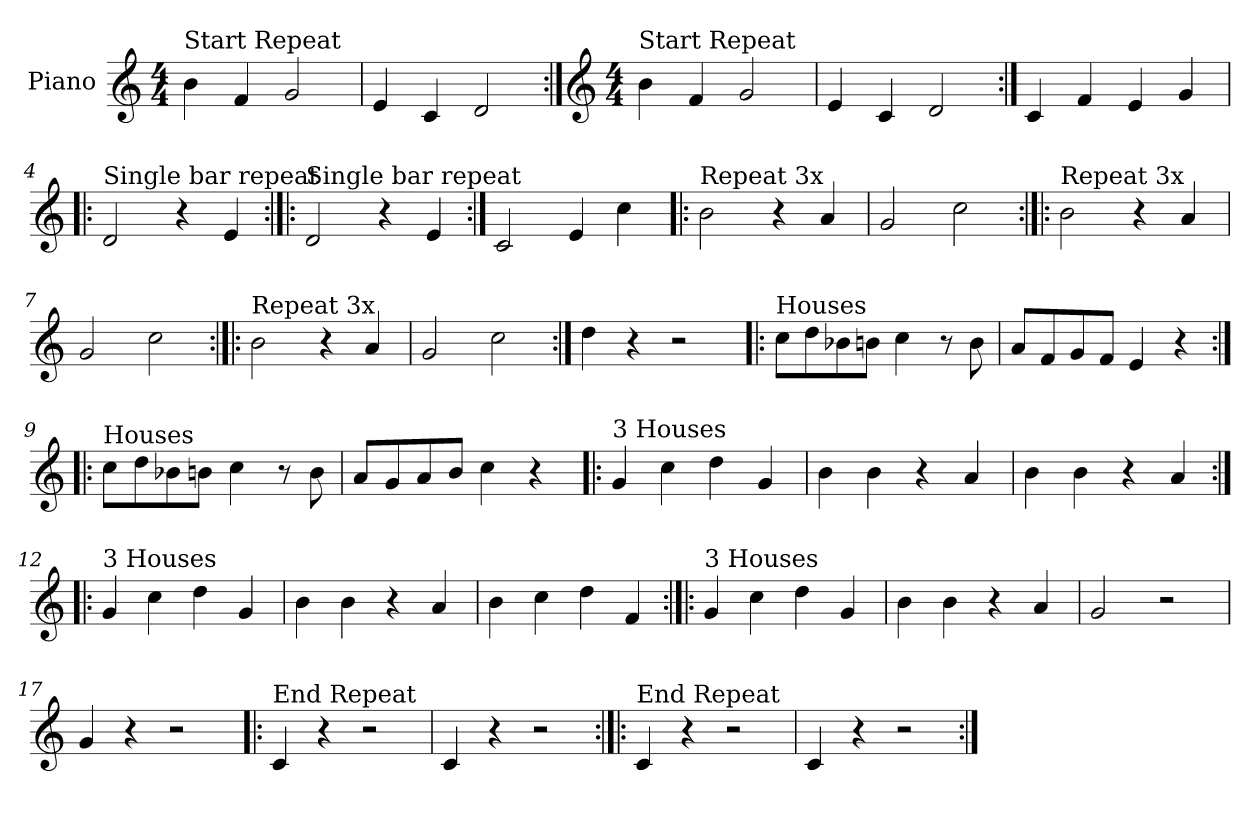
**kern
*part1
*staff1
*I"Piano
*I'Pno.
*clefG2
*k[]
*M4/4
=1
!LO:TX:t=Start Repeat
4b
4f
2g
=2
4e
4c
2d
=1:|!
*clefG2
*k[]
*M4/4
!LO:TX:t=Start Repeat
4b
4f
2g
=2
4e
4c
2d
=3:|!
4c
4f
4e
4g
=4!|:
!LO:TX:t=Single bar repeat
2d
4r
4e
=4:|!|:
!LO:TX:t=Single bar repeat
2d
4r
4e
=5:|!
2c
4e
4cc
=6!|:
!LO:TX:t=Repeat 3x
2b
4r
4a
=7
2g
2cc
=6:|!|:
!LO:TX:t=Repeat 3x
2b
4r
4a
=7
2g
2cc
=6:|!|:
!LO:TX:t=Repeat 3x
2b
4r
4a
=7
2g
2cc
=8:|!
4dd
4r
2r
=9!|:
!LO:TX:t=Houses
8ccL
8dd
8b-X
8bnJ
4cc
8r
8b
=10
8aL
8f
8g
8fJ
4e
4r
=9:|!|:
!LO:TX:t=Houses
8ccL
8dd
8b-X
8bnJ
4cc
8r
8b
=11
8aL
8g
8a
8bJ
4cc
4r
=12!|:
!LO:TX:t=3 Houses
4g
4cc
4dd
4g
=13
4b
4b
4r
4a
=14
4b
4b
4r
4a
=12:|!|:
!LO:TX:t=3 Houses
4g
4cc
4dd
4g
=13
4b
4b
4r
4a
=15
4b
4cc
4dd
4f
=12:|!|:
!LO:TX:t=3 Houses
4g
4cc
4dd
4g
=13
4b
4b
4r
4a
=16
2g
2r
=17
4g
4r
2r
=18!|:
!LO:TX:t=End Repeat
4c
4r
2r
=19
4c
4r
2r
=18:|!|:
!LO:TX:t=End Repeat
4c
4r
2r
=19
4c
4r
2r
=:|!
*-
